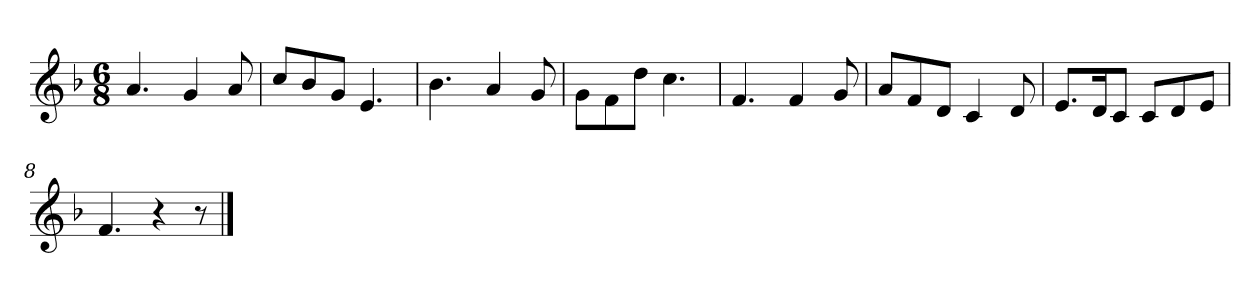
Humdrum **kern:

**kern
*part1
*staff1
*clefG2
*k[b-]
*F:
*M6/8
*MM120
=1
4.a
4g
8a
=2
8cc/L
8b-/
8g/J
4.e
=3
4.b-
4a
8g
=4
8g\L
8f\
8dd\J
4.cc
=5
4.f
4f
8g
=6
8a/L
8f/
8d/J
4c
8d
=7
8.e/L
16d/K
8c/J
8c/L
8d/
8e/J
=8
4.f
4r
8r
==
*-
